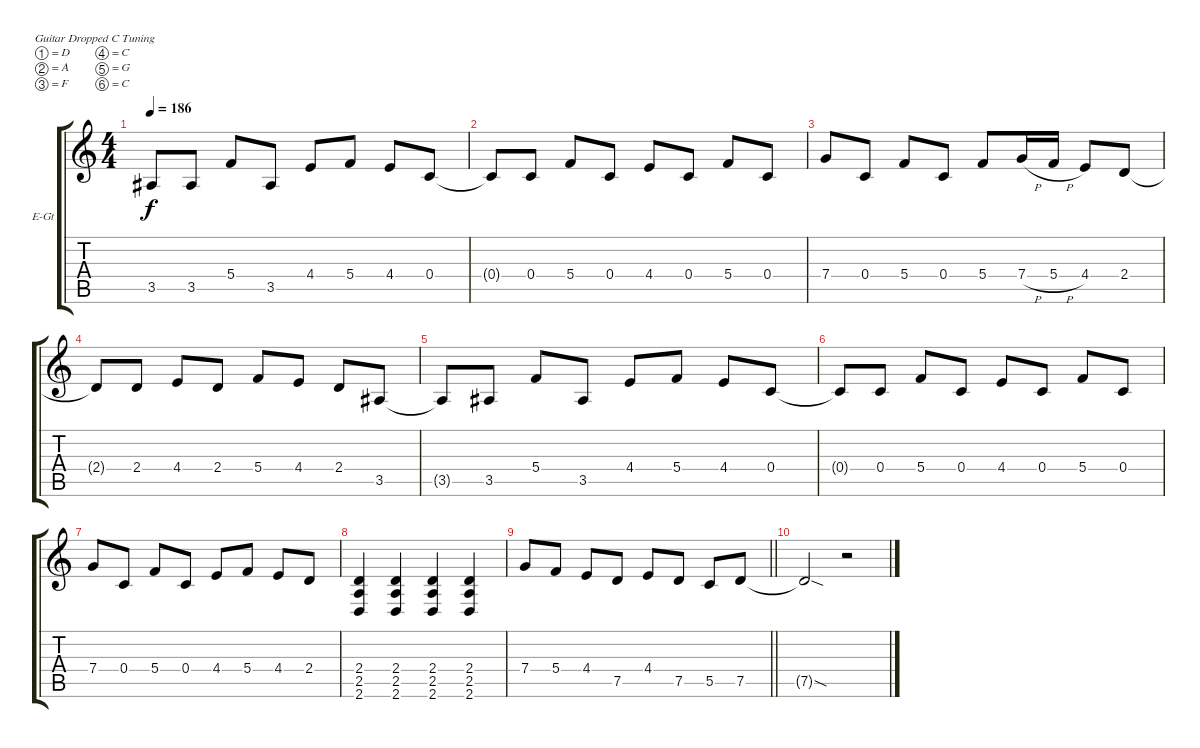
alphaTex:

\bracketExtendMode groupsimilarinstruments
\firstSystemTrackNameOrientation horizontal
\otherSystemsTrackNameOrientation horizontal
\track ("Padge" "E-Gt") {instrument overdrivenguitar}
\staff {score tabs}
\tuning (D4 A3 F3 C3 G2 C2)
\ts (4 4)
\tempo 186
\clef g2
\ks c
3.5{t}.8{dy f} 3.5.8 5.4.8 3.5.8 4.4.8 5.4.8 4.4.8 0.4.8 |
0.4{t}.8 0.4.8 5.4.8 0.4.8 4.4.8 0.4.8 5.4.8 0.4.8 |
7.4.8 0.4.8 5.4.8 0.4.8 5.4.8 7.4{h}.16 5.4{h}.16 4.4.8 2.4.8 |
2.4{t}.8 2.4.8 4.4.8 2.4.8 5.4.8 4.4.8 2.4.8 3.5.8 |
3.5{t}.8 3.5.8 5.4.8 3.5.8 4.4.8 5.4.8 4.4.8 0.4.8 |
0.4{t}.8 0.4.8 5.4.8 0.4.8 4.4.8 0.4.8 5.4.8 0.4.8 |
7.4.8 0.4.8 5.4.8 0.4.8 4.4.8 5.4.8 4.4.8 2.4.8 |
(2.4 2.5 2.6).4 (2.4 2.5 2.6).4 (2.4 2.5 2.6).4 (2.4 2.5 2.6).4 |
\barLineRight lightlight
7.4.8 5.4.8 4.4.8 7.5.8 4.4.8 7.5.8 5.5.8 7.5.8 |
7.5{sod t}.2 r.2
